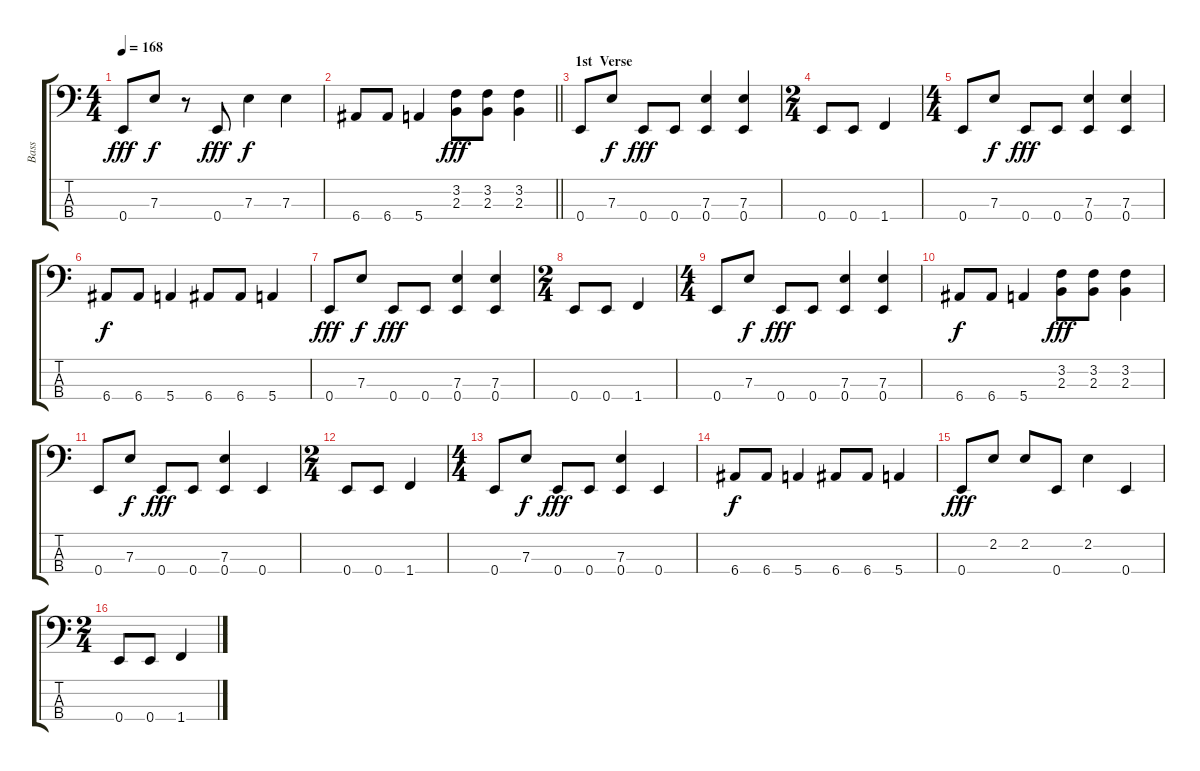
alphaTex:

\track ("Bass" "Bass") {instrument acousticguitarsteel}
\staff {score tabs}
\tuning (G2 D2 A1 E1) {hide}
\ts (4 4)
\tempo 168
\clef f4
\ks c
0.4.8{dy fff} 7.3.8{dy f} r.8 0.4.8{dy fff} 7.3.4{dy f} 7.3.4 |
\barLineRight lightlight
6.4.8 6.4.8 5.4.4 (3.2 2.3).8{dy fff} (3.2 2.3).8 (3.2 2.3).4 |
\section ("" "1st  Verse")
0.4.8 7.3.8{dy f} 0.4.8{dy fff} 0.4.8 (7.3 0.4).4 (7.3 0.4).4 |
\ts (2 4)
0.4.8 0.4.8 1.4.4 |
\ts (4 4)
0.4.8 7.3.8{dy f} 0.4.8{dy fff} 0.4.8 (7.3 0.4).4 (7.3 0.4).4 |
6.4.8{dy f} 6.4.8 5.4.4 6.4.8 6.4.8 5.4.4 |
0.4.8{dy fff} 7.3.8{dy f} 0.4.8{dy fff} 0.4.8 (7.3 0.4).4 (7.3 0.4).4 |
\ts (2 4)
0.4.8 0.4.8 1.4.4 |
\ts (4 4)
0.4.8 7.3.8{dy f} 0.4.8{dy fff} 0.4.8 (7.3 0.4).4 (7.3 0.4).4 |
6.4.8{dy f} 6.4.8 5.4.4 (3.2 2.3).8{dy fff} (3.2 2.3).8 (3.2 2.3).4 |
0.4.8 7.3.8{dy f} 0.4.8{dy fff} 0.4.8 (7.3 0.4).4 0.4.4 |
\ts (2 4)
0.4.8 0.4.8 1.4.4 |
\ts (4 4)
0.4.8 7.3.8{dy f} 0.4.8{dy fff} 0.4.8 (7.3 0.4).4 0.4.4 |
6.4.8{dy f} 6.4.8 5.4.4 6.4.8 6.4.8 5.4.4 |
0.4.8{dy fff} 2.2.8 2.2.8 0.4.8 2.2.4 0.4.4 |
\ts (2 4)
0.4.8 0.4.8 1.4.4
